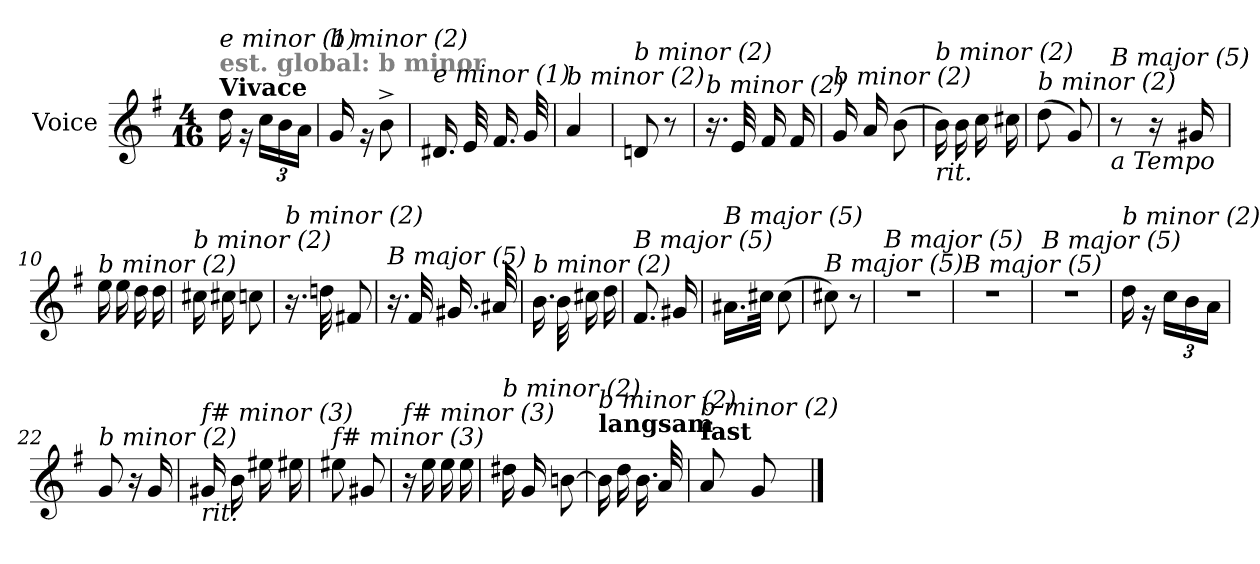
**kern
*part1
*staff1
*I"Voice
*I'V
*clefG2
*k[f#]
*M4/16
*MM40
=
!LO:TX:a:B:t=Vivace
!LO:TX:a:B:color=#808080:t=est. global&colon; b minor
!LO:TX:i:t=e minor (1)
16dd\
16rg
*Xbrackettup
24cc\LL
24b\
24a\JJ
=1
!LO:TX:i:t=b minor (2)
16g/
16rg
8b^\
=2
!LO:TX:i:t=e minor (1)
16.d#X/
32e/
16.f#/
32g/
=3
!LO:TX:i:t=b minor (2)
4a/
=4
!LO:TX:i:t=b minor (2)
8dn/
8r
=5
!LO:TX:i:t=b minor (2)
16.r
32e/
16f#/
16f#/
=6
!LO:TX:i:t=b minor (2)
16g/
16a/
(>8b\
=7
!LO:TX:b:i:t=rit.
!LO:TX:i:t=b minor (2)
16b\)
16b\
16cc\
16cc#X\
=8
!LO:TX:i:t=b minor (2)
(>8dd\
8g/)
=9
!LO:TX:b:i:t=a Tempo
!LO:TX:i:t=B major (5)
8r
16r
16g#X/
=10
!LO:TX:i:t=b minor (2)
16ee\
16ee\
16dd\
16dd\
!!LO:LB:g=z
=11
!LO:TX:i:t=b minor (2)
16cc#Xi\
16cc#Xi\
8cc\
=12
!LO:TX:i:t=b minor (2)
16.r
32ddn\
8f#X/
=13
!LO:TX:i:t=B major (5)
16.r
32f#/
16.g#X/
32a#X/
=14
!LO:TX:i:t=b minor (2)
16.b\
32b\
16cc#X\
16dd\
=15
!LO:TX:i:t=B major (5)
8.f#/
16g#X/
=16
!LO:TX:i:t=B major (5)
16.a#X\LL
32cc#X\JJk
(>8cc#\
=17
!LO:TX:i:t=B major (5)
8cc#X\)
8r
=18
!LO:TX:i:t=B major (5)
4r
=19
!LO:TX:i:t=B major (5)
4r
=20
!LO:TX:i:t=B major (5)
4r
=21
!LO:TX:i:t=b minor (2)
16dd\
16rg
24cc\LL
24b\
24a\JJ
=22
!LO:TX:i:t=b minor (2)
8g/
16r
16g/
!!LO:LB:g=z
=23
!LO:TX:b:i:t=rit.
!LO:TX:i:t=f# minor (3)
16g#X/
16b\
16ee#Xi\
16ee#Xi\
=24
!LO:TX:i:t=f# minor (3)
8ee#Xi\
8g#X/
=25
!LO:TX:i:t=f# minor (3)
16r
16ee\
16ee\
16ee\
=26
!LO:TX:i:t=b minor (2)
16dd#Xi\
16g/
[8bn\
=27
!LO:TX:a:B:t=langsam
!LO:TX:i:t=b minor (2)
16b\]
16dd\
16.b\
32a/
=28
!LO:TX:a:B:t=fast
!LO:TX:i:t=b minor (2)
8a/
8g/
==
*-
